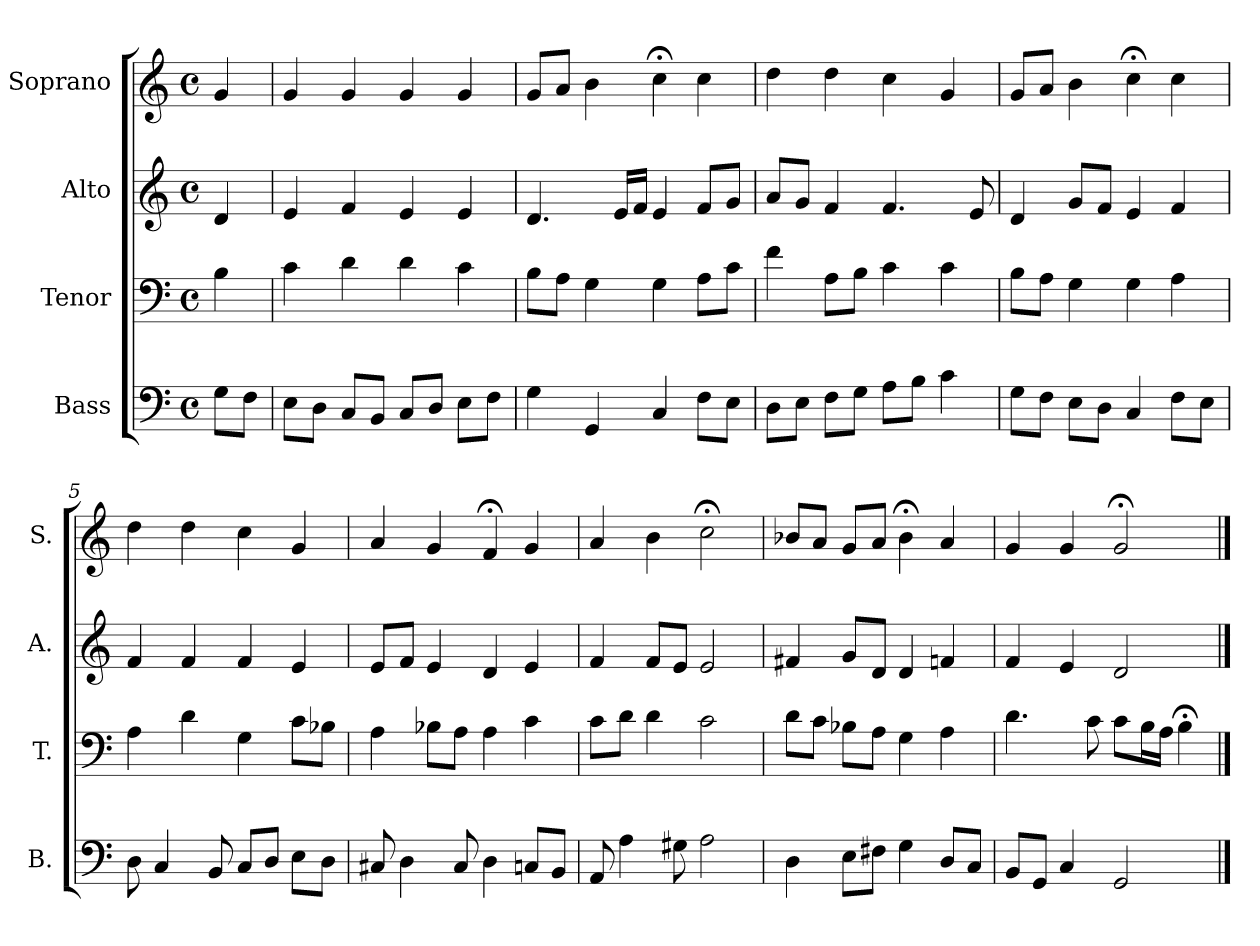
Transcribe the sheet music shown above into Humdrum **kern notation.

**kern	**kern	**kern	**kern
*part4	*part3	*part2	*part1
*staff4	*staff3	*staff2	*staff1
*I"Bass	*I"Tenor	*I"Alto	*I"Soprano
*I'B.	*I'T.	*I'A.	*I'S.
*clefF4	*clefF4	*clefG2	*clefG2
*k[]	*k[]	*k[]	*k[]
*C:	*C:	*C:	*C:
*M4/4	*M4/4	*M4/4	*M4/4
*met(c)	*met(c)	*met(c)	*met(c)
=	=	=	=
8G\L	4B\	4d/	4g/
8F\J	.	.	.
=1	=1	=1	=1
8E\L	4c\	4e/	4g/
8D\J	.	.	.
8C/L	4d\	4f/	4g/
8BB/J	.	.	.
8C/L	4d\	4e/	4g/
8D/J	.	.	.
8E\L	4c\	4e/	4g/
8F\J	.	.	.
=2	=2	=2	=2
4G\	8B\L	4.d/	8g/L
.	8A\J	.	8a/J
4GG/	4G\	.	4b\
.	.	16e/LL	.
.	.	16f/JJ	.
4C/	4G\	4e/	4cc;<\
8F\L	8A\L	8f/L	4cc\
8E\J	8c\J	8g/J	.
=3	=3	=3	=3
8D\L	4f\	8a/L	4dd\
8E\J	.	8g/J	.
8F\L	8A\L	4f/	4dd\
8G\J	8B\J	.	.
8A\L	4c\	4.f/	4cc\
8B\J	.	.	.
4c\	4c\	.	4g/
.	.	8e/	.
!!LO:LB:g=z
=4	=4	=4	=4
8G\L	8B\L	4d/	8g/L
8F\J	8A\J	.	8a/J
8E\L	4G\	8g/L	4b\
8D\J	.	8f/J	.
4C/	4G\	4e/	4cc;<\
8F\L	4A\	4f/	4cc\
8E\J	.	.	.
=5	=5	=5	=5
8D\	4A\	4f/	4dd\
4C/	.	.	.
.	4d\	4f/	4dd\
8BB/	.	.	.
8C/L	4G\	4f/	4cc\
8D/J	.	.	.
8E\L	8c\L	4e/	4g/
8D\J	8B-X\J	.	.
=6	=6	=6	=6
8C#X/	4A\	8e/L	4a/
4D\	.	8f/J	.
.	8B-X\L	4e/	4g/
8C#/	8A\J	.	.
4D\	4A\	4d/	4f;</
8Cn/L	4c\	4e/	4g/
8BB/J	.	.	.
!!LO:LB:g=z
=7	=7	=7	=7
8AA/	8c\L	4f/	4a/
4A\	8d\J	.	.
.	4d\	8f/L	4b\
8G#X\	.	8e/J	.
2A\	2c\	2e/	2cc;<\
=8	=8	=8	=8
4D\	8d\L	4f#X/	8b-X/L
.	8c\J	.	8a/J
8E\L	8B-X\L	8g/L	8g/L
8F#X\J	8A\J	8d/J	8a/J
4G\	4G\	4d/	4b-;<\
8D/L	4A\	4fn/	4a/
8C/J	.	.	.
=9	=9	=9	=9
8BB/L	4.d\	4f/	4g/
8GG/J	.	.	.
4C/	.	4e/	4g/
.	8c\	.	.
2GG/	8c\L	2d/	2g;</
.	16B\L	.	.
.	16A\JJ	.	.
.	4B;<\	.	.
==	==	==	==
*-	*-	*-	*-
